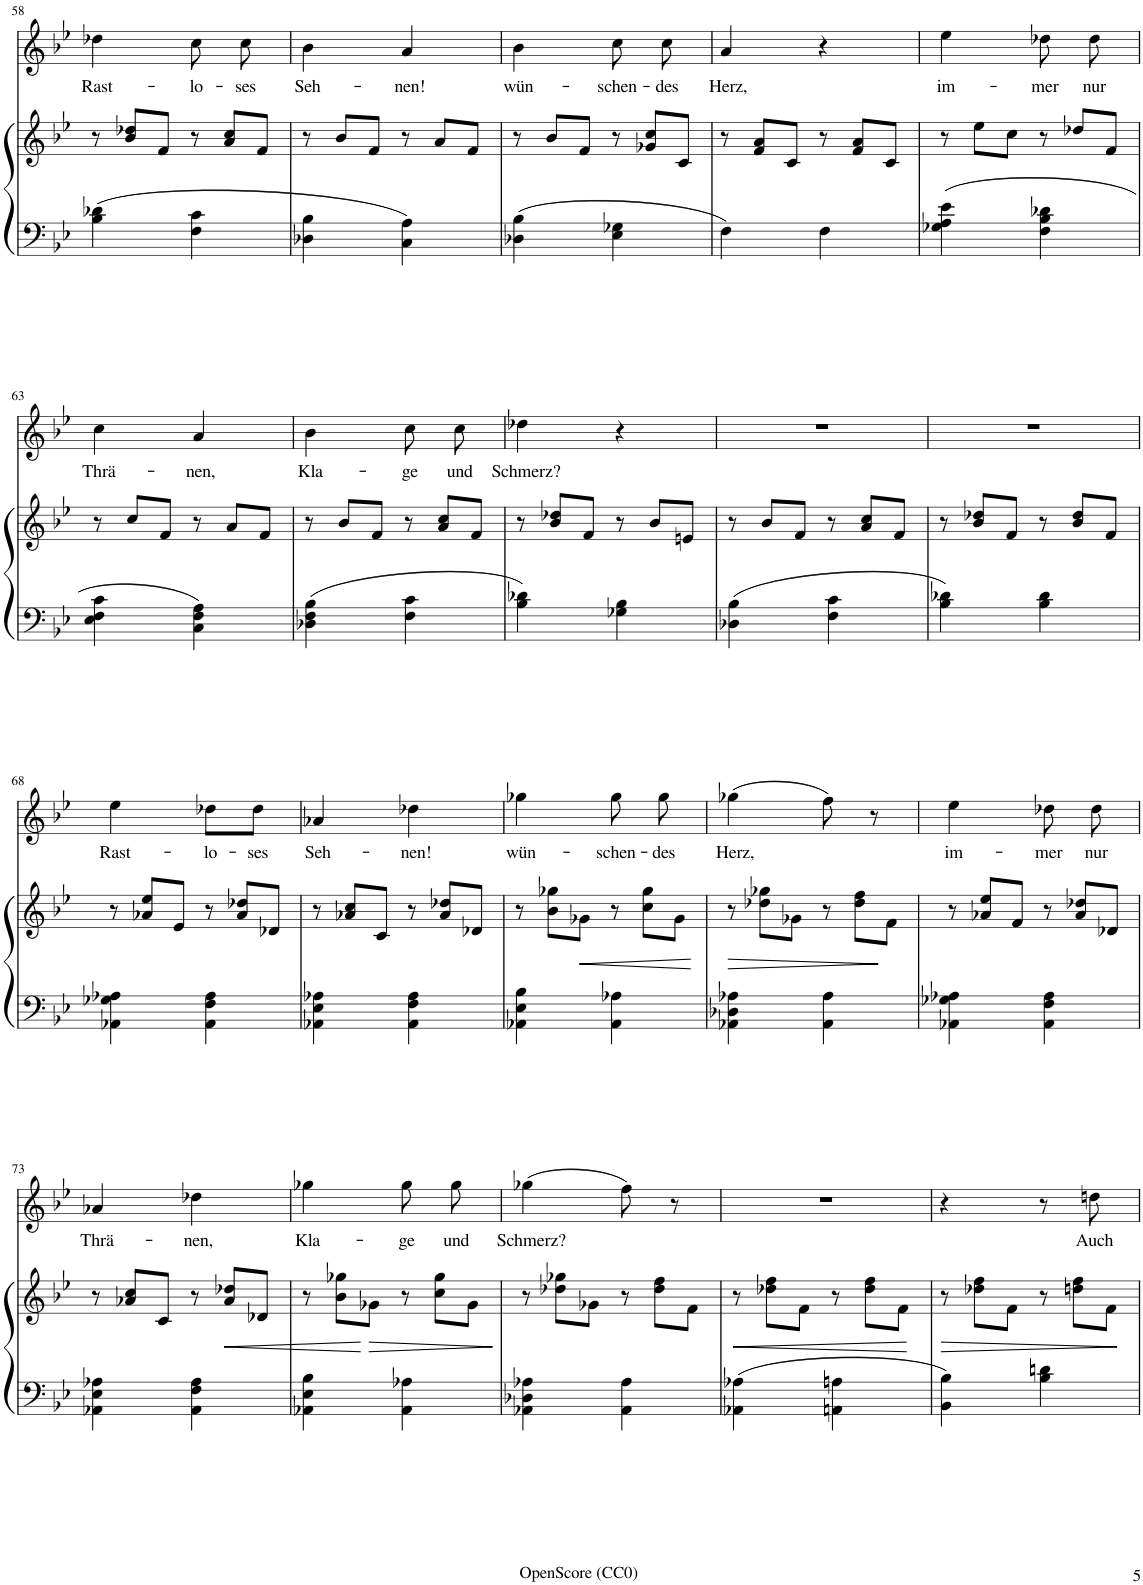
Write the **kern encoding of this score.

**kern	**kern	**dynam	**kern	**text
*part2	*part2	*part2	*part1	*part1
*staff3	*staff2	*staff2/3	*staff1	*staff1
*I"Piano	*	*	*I"Voice	*
*I'Pno	*	*	*	*
!!LO:PB:g=z
*clefF4	*clefG2	*	*clefG2	*
*k[b-e-]	*k[b-e-]	*	*k[b-e-]	*
*M2/4	*M2/4	*	*M2/4	*
*	*Xtuplet	*	*	*
=58	=58	=58	=58	=58
!	!	!	!	!LO:LY:b
4B-\ 4d-X\	12r	.	4dd-X\	Rast-
.	12b-/ 12dd-X/L	.	.	.
.	12f/J	.	.	.
!	!	!	!	!LO:LY:b
4F\ 4c\	12r	.	8cc\	-lo-
.	12a/ 12cc/L	.	.	.
!	!	!	!	!LO:LY:b
.	.	.	8cc\	-ses
.	12f/J	.	.	.
=59	=59	=59	=59	=59
!	!	!	!	!LO:LY:b
4D-X\ 4B-\	12r	.	4b-\	Seh-
.	12b-/L	.	.	.
.	12f/J	.	.	.
!	!	!	!	!LO:LY:b
4C\ 4A\	12r	.	4a/	-nen!
.	12a/L	.	.	.
.	12f/J	.	.	.
=60	=60	=60	=60	=60
!	!	!	!	!LO:LY:b
4D-X\ 4B-\	12r	.	4b-\	wün-
.	12b-/L	.	.	.
.	12f/J	.	.	.
!	!	!	!	!LO:LY:b
4E-\ 4G-X\	12r	.	8cc\	-schen-
.	12g-X/ 12cc/L	.	.	.
!	!	!	!	!LO:LY:b
.	.	.	8cc\	-des
.	12c/J	.	.	.
=61	=61	=61	=61	=61
!	!	!	!	!LO:LY:b
4F\	12r	.	4a/	Herz,
.	12f/ 12a/L	.	.	.
.	12c/J	.	.	.
4F\	12r	.	4r	.
.	12f/ 12a/L	.	.	.
.	12c/J	.	.	.
=62	=62	=62	=62	=62
!	!	!	!	!LO:LY:b
4G-X\ 4A\ 4e-\	12r	.	4ee-\	im-
.	12ee-\L	.	.	.
.	12cc\J	.	.	.
!	!	!	!	!LO:LY:b
4F\ 4B-\ 4d-X\	12r	.	8dd-X\	-mer
.	12dd-X/L	.	.	.
!	!	!	!	!LO:LY:b
.	.	.	8dd-\	nur
.	12f/J	.	.	.
!!LO:LB:g=z
=63	=63	=63	=63	=63
!	!	!	!	!LO:LY:b
4E-\ 4F\ 4c\	12r	.	4cc\	Thrä-
.	12cc/L	.	.	.
.	12f/J	.	.	.
!	!	!	!	!LO:LY:b
4C\ 4F\ 4A\	12r	.	4a/	-nen,
.	12a/L	.	.	.
.	12f/J	.	.	.
=64	=64	=64	=64	=64
!	!	!	!	!LO:LY:b
4D-X\ 4F\ 4B-\	12r	.	4b-\	Kla-
.	12b-/L	.	.	.
.	12f/J	.	.	.
!	!	!	!	!LO:LY:b
4F\ 4c\	12r	.	8cc\	-ge
.	12a/ 12cc/L	.	.	.
!	!	!	!	!LO:LY:b
.	.	.	8cc\	und
.	12f/J	.	.	.
=65	=65	=65	=65	=65
!	!	!	!	!LO:LY:b
4B-\ 4d-X\	12r	.	4dd-X\	Schmerz?
.	12b-/ 12dd-X/L	.	.	.
.	12f/J	.	.	.
4G-X\ 4B-\	12r	.	4r	.
.	12b-/L	.	.	.
.	12en/J	.	.	.
=66	=66	=66	=66	=66
4D-X\ 4B-\	12r	.	2r	.
.	12b-/L	.	.	.
.	12f/J	.	.	.
4F\ 4c\	12r	.	.	.
.	12a/ 12cc/L	.	.	.
.	12f/J	.	.	.
=67	=67	=67	=67	=67
4B-\ 4d-X\	12r	.	2r	.
.	12b-/ 12dd-X/L	.	.	.
.	12f/J	.	.	.
4B-\ 4d-\	12r	.	.	.
.	12b-/ 12dd-/L	.	.	.
.	12f/J	.	.	.
!!LO:LB:g=z
=68	=68	=68	=68	=68
!	!	!	!	!LO:LY:b
4AA-X\ 4G-X\ 4A-X\	12r	.	4ee-\	Rast-
.	12a-X/ 12ee-/L	.	.	.
.	12e-/J	.	.	.
!	!	!	!	!LO:LY:b
4AA-\ 4F\ 4A-\	12r	.	8dd-X\L	-lo-
.	12a-/ 12dd-X/L	.	.	.
!	!	!	!	!LO:LY:b
.	.	.	8dd-\J	-ses
.	12d-X/J	.	.	.
=69	=69	=69	=69	=69
!	!	!	!	!LO:LY:b
4AA-X\ 4E-\ 4A-X\	12r	.	4a-X/	Seh-
.	12a-X/ 12cc/L	.	.	.
.	12c/J	.	.	.
!	!	!	!	!LO:LY:b
4AA-\ 4F\ 4A-\	12r	.	4dd-X\	-nen!
.	12a-/ 12dd-X/L	.	.	.
.	12d-X/J	.	.	.
=70	=70	=70	=70	=70
!	!	!	!	!LO:LY:b
4AA-X\ 4E-\ 4B-\	12r	.	4gg-X\	wün-
.	12b-\ 12gg-X\L	.	.	.
!	!	!LO:HP:b	!	!
.	12g-X\J	<	.	.
!	!	!	!	!LO:LY:b
4AA-\ 4A-X\	12r	.	8gg-\	schen-
.	12cc\ 12gg-\L	.	.	.
!	!	!	!	!LO:LY:b
.	.	.	8gg-\	-des
.	12g-\J	.	.	.
.	.	[	.	.
=71	=71	=71	=71	=71
!	!	!LO:HP:b	!	!LO:LY:b
4AA-X\ 4D-X\ 4A-X\	12r	>	(4gg-X\	Herz,
.	12dd-X\ 12gg-X\L	.	.	.
.	12g-X\J	.	.	.
4AA-\ 4A-\	12r	.	8ff\)	.
.	12dd-\ 12ff\L	.	.	.
.	.	.	8r	.
.	12f\J	]	.	.
=72	=72	=72	=72	=72
!	!	!	!	!LO:LY:b
4AA-X\ 4G-X\ 4A-X\	12r	.	4ee-\	im-
.	12a-X/ 12ee-/L	.	.	.
.	12f/J	.	.	.
!	!	!	!	!LO:LY:b
4AA-\ 4F\ 4A-\	12r	.	8dd-X\	-mer
.	12a-/ 12dd-X/L	.	.	.
!	!	!	!	!LO:LY:b
.	.	.	8dd-\	nur
.	12d-X/J	.	.	.
!!LO:LB:g=z
=73	=73	=73	=73	=73
!	!	!	!	!LO:LY:b
4AA-X\ 4E-\ 4A-X\	12r	.	4a-X/	Thrä-
.	12a-X/ 12cc/L	.	.	.
.	12c/J	.	.	.
!	!	!	!	!LO:LY:b
4AA-\ 4F\ 4A-\	12r	.	4dd-X\	-nen,
!	!	!LO:HP:b	!	!
.	12a-/ 12dd-X/L	<	.	.
.	12d-X/J	.	.	.
=74	=74	=74	=74	=74
!	!	!	!	!LO:LY:b
4AA-X\ 4E-\ 4B-\	12r	.	4gg-X\	Kla-
.	12b-\ 12gg-X\L	.	.	.
!	!	!LO:HP:n=1:b	!	!
.	12g-X\J	[ >	.	.
!	!	!	!	!LO:LY:b
4AA-\ 4A-X\	12r	.	8gg-\	-ge
.	12cc\ 12gg-\L	.	.	.
!	!	!	!	!LO:LY:b
.	.	.	8gg-\	und
.	12g-\J	.	.	.
.	.	]	.	.
=75	=75	=75	=75	=75
!	!	!	!	!LO:LY:b
4AA-X\ 4D-X\ 4A-X\	12r	.	(4gg-X\	Schmerz?
.	12dd-X\ 12gg-X\L	.	.	.
.	12g-X\J	.	.	.
4AA-\ 4A-\	12r	.	8ff\)	.
.	12dd-\ 12ff\L	.	.	.
.	.	.	8r	.
.	12f\J	.	.	.
=76	=76	=76	=76	=76
!	!	!LO:HP:b	!	!
4AA-X\ 4A-X\	12r	<	2r	.
.	12dd-X\ 12ff\L	.	.	.
.	12f\J	.	.	.
4AAn\ 4An\	12r	.	.	.
.	12dd-\ 12ff\L	.	.	.
.	12f\J	.	.	.
.	.	[	.	.
=77	=77	=77	=77	=77
!	!	!LO:HP:b	!	!
4BB-\ 4B-\	12r	>	4r	.
.	12dd-X\ 12ff\L	.	.	.
.	12f\J	.	.	.
4B-\ 4dn\	12r	.	8r	.
.	12ddn\ 12ff\L	.	.	.
!	!	!	!	!LO:LY:b
.	.	.	8ddn\	Auch
.	12f\J	.	.	.
.	.	]	.	.
=	=	=	=	=
*-	*-	*-	*-	*-
